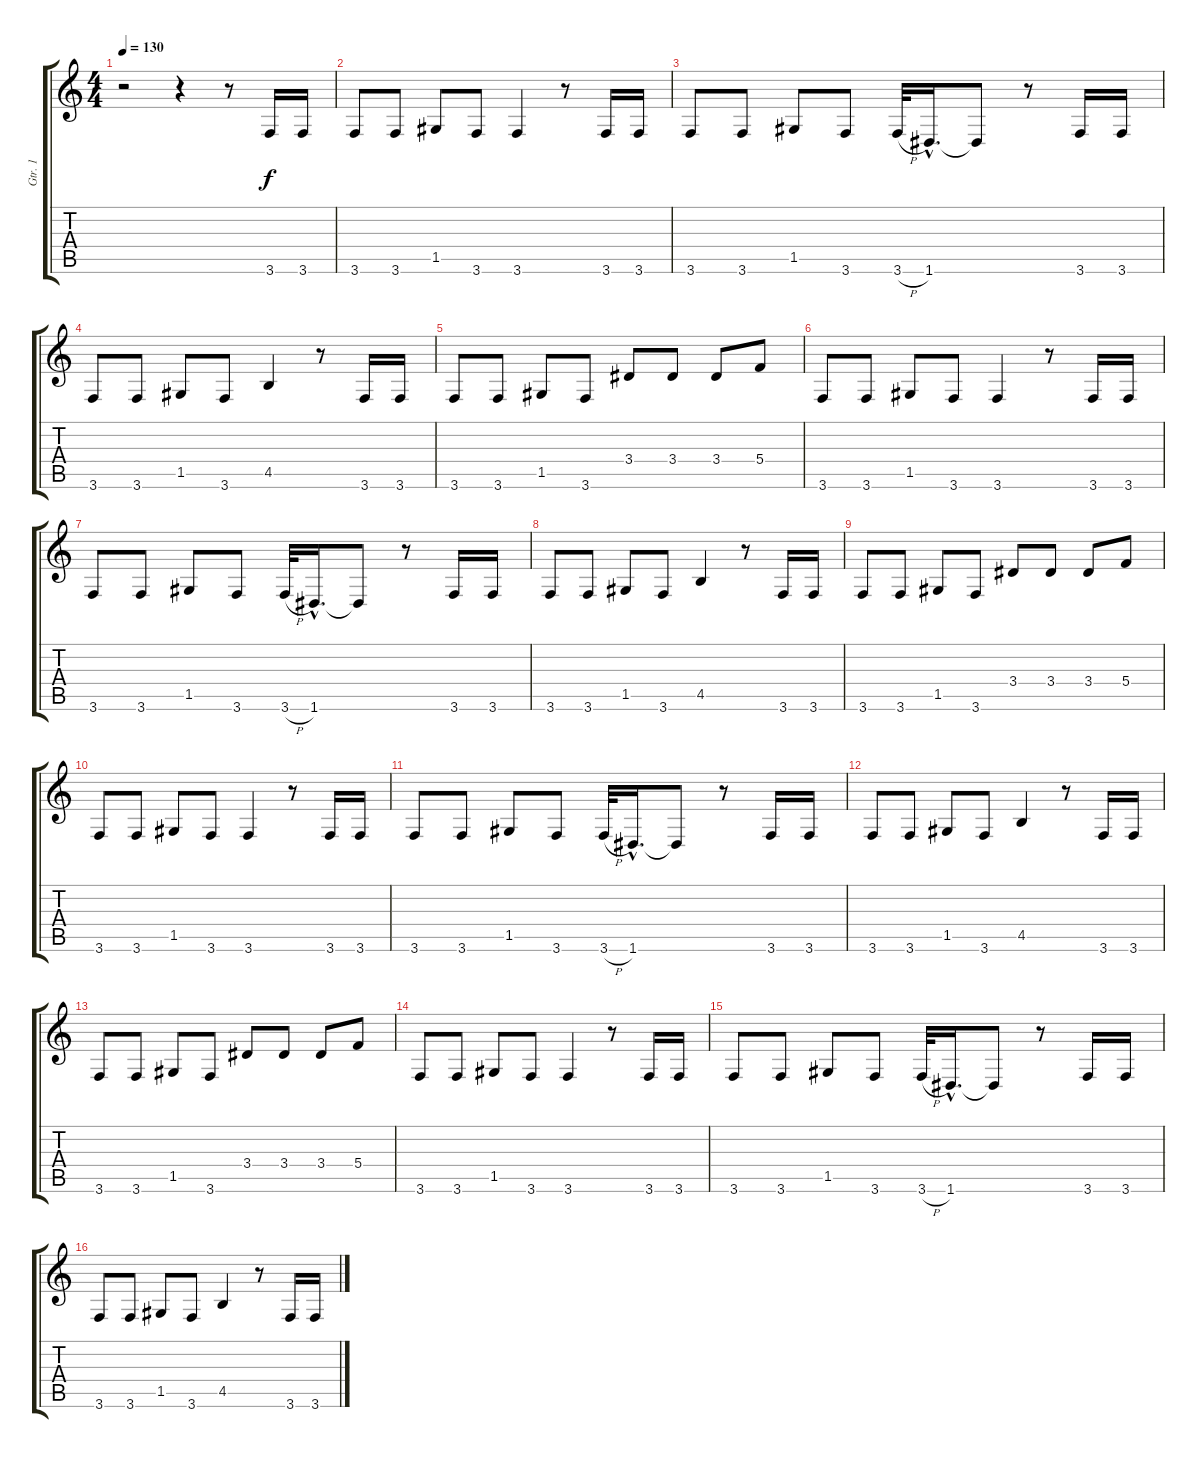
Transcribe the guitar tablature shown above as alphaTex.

\track ("Gtr. 1" "Gtr. 1") {instrument distortionguitar}
\staff {score tabs}
\tuning (D4 A3 F3 C3 G2 D2) {hide}
\ts (4 4)
\tempo 130
\clef g2
\ks c
r.2{dy f instrument distortionguitar} r.4 r.8 3.6.16 3.6.16 |
3.6.8 3.6.8 1.5.8 3.6.8 3.6.4 r.8 3.6.16 3.6.16 |
3.6.8 3.6.8 1.5.8 3.6.8 3.6{h}.32 1.6{hac}.16{d} 1.6{t}.8 r.8 3.6.16 3.6.16 |
3.6.8 3.6.8 1.5.8 3.6.8 4.5.4 r.8 3.6.16 3.6.16 |
3.6.8 3.6.8 1.5.8 3.6.8 3.4.8 3.4.8 3.4.8 5.4.8 |
3.6.8 3.6.8 1.5.8 3.6.8 3.6.4 r.8 3.6.16 3.6.16 |
3.6.8 3.6.8 1.5.8 3.6.8 3.6{h}.32 1.6{hac}.16{d} 1.6{t}.8 r.8 3.6.16 3.6.16 |
3.6.8 3.6.8 1.5.8 3.6.8 4.5.4 r.8 3.6.16 3.6.16 |
3.6.8 3.6.8 1.5.8 3.6.8 3.4.8 3.4.8 3.4.8 5.4.8 |
3.6.8 3.6.8 1.5.8 3.6.8 3.6.4 r.8 3.6.16 3.6.16 |
3.6.8 3.6.8 1.5.8 3.6.8 3.6{h}.32 1.6{hac}.16{d} 1.6{t}.8 r.8 3.6.16 3.6.16 |
3.6.8 3.6.8 1.5.8 3.6.8 4.5.4 r.8 3.6.16 3.6.16 |
3.6.8 3.6.8 1.5.8 3.6.8 3.4.8 3.4.8 3.4.8 5.4.8 |
3.6.8 3.6.8 1.5.8 3.6.8 3.6.4 r.8 3.6.16 3.6.16 |
3.6.8 3.6.8 1.5.8 3.6.8 3.6{h}.32 1.6{hac}.16{d} 1.6{t}.8 r.8 3.6.16 3.6.16 |
3.6.8 3.6.8 1.5.8 3.6.8 4.5.4 r.8 3.6.16 3.6.16
